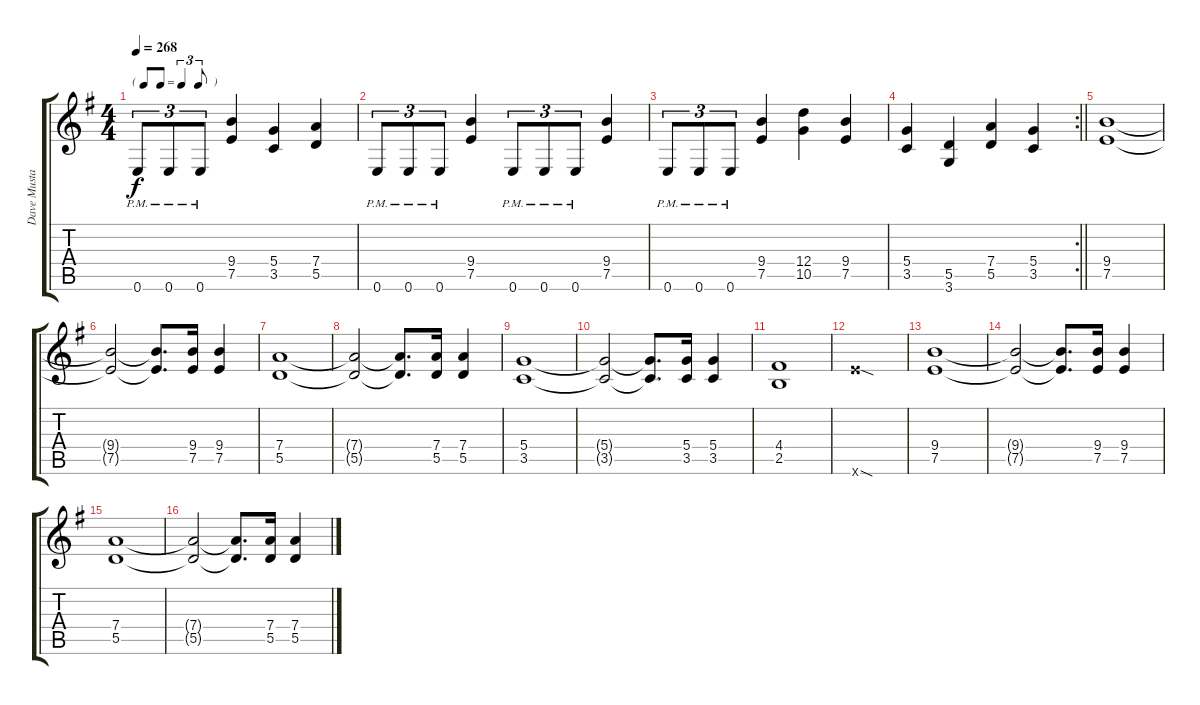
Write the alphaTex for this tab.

\track ("Dave Mustaine" "Dave Musta") {instrument distortionguitar}
\staff {score tabs}
\tuning (E4 B3 G3 D3 A2 E2) {hide}
\ts (4 4)
\tf triplet8th
\tempo 268
\clef g2
\ks g
0.6{pm}.8{tu (3 2) dy f} 0.6{pm}.8{tu (3 2)} 0.6{pm}.8{tu (3 2)} (9.4 7.5).4 (5.4 3.5).4 (7.4 5.5).4 |
0.6{pm}.8{tu (3 2)} 0.6{pm}.8{tu (3 2)} 0.6{pm}.8{tu (3 2)} (9.4 7.5).4 0.6{pm}.8{tu (3 2)} 0.6{pm}.8{tu (3 2)} 0.6{pm}.8{tu (3 2)} (9.4 7.5).4 |
0.6{pm}.8{tu (3 2)} 0.6{pm}.8{tu (3 2)} 0.6{pm}.8{tu (3 2)} (9.4 7.5).4 (12.4 10.5).4 (9.4 7.5).4 |
\rc 2
\barLineRight lightlight
(5.4 3.5).4 (5.5 3.6).4 (7.4 5.5).4 (5.4 3.5).4 |
(9.4 7.5).1 |
(9.4{t} 7.5{t}).2 (9.4{t} 7.5{t}).8{d} (9.4 7.5).16 (9.4 7.5).4 |
(7.4 5.5).1 |
(7.4{t} 5.5{t}).2 (7.4{t} 5.5{t}).8{d} (7.4 5.5).16 (7.4 5.5).4 |
(5.4 3.5).1 |
(5.4{t} 3.5{t}).2 (5.4{t} 3.5{t}).8{d} (5.4 3.5).16 (5.4 3.5).4 |
(4.4 2.5).1 |
12.6{sod x}.1 |
(9.4 7.5).1 |
(9.4{t} 7.5{t}).2 (9.4{t} 7.5{t}).8{d} (9.4 7.5).16 (9.4 7.5).4 |
(7.4 5.5).1 |
(7.4{t} 5.5{t}).2 (7.4{t} 5.5{t}).8{d} (7.4 5.5).16 (7.4 5.5).4
